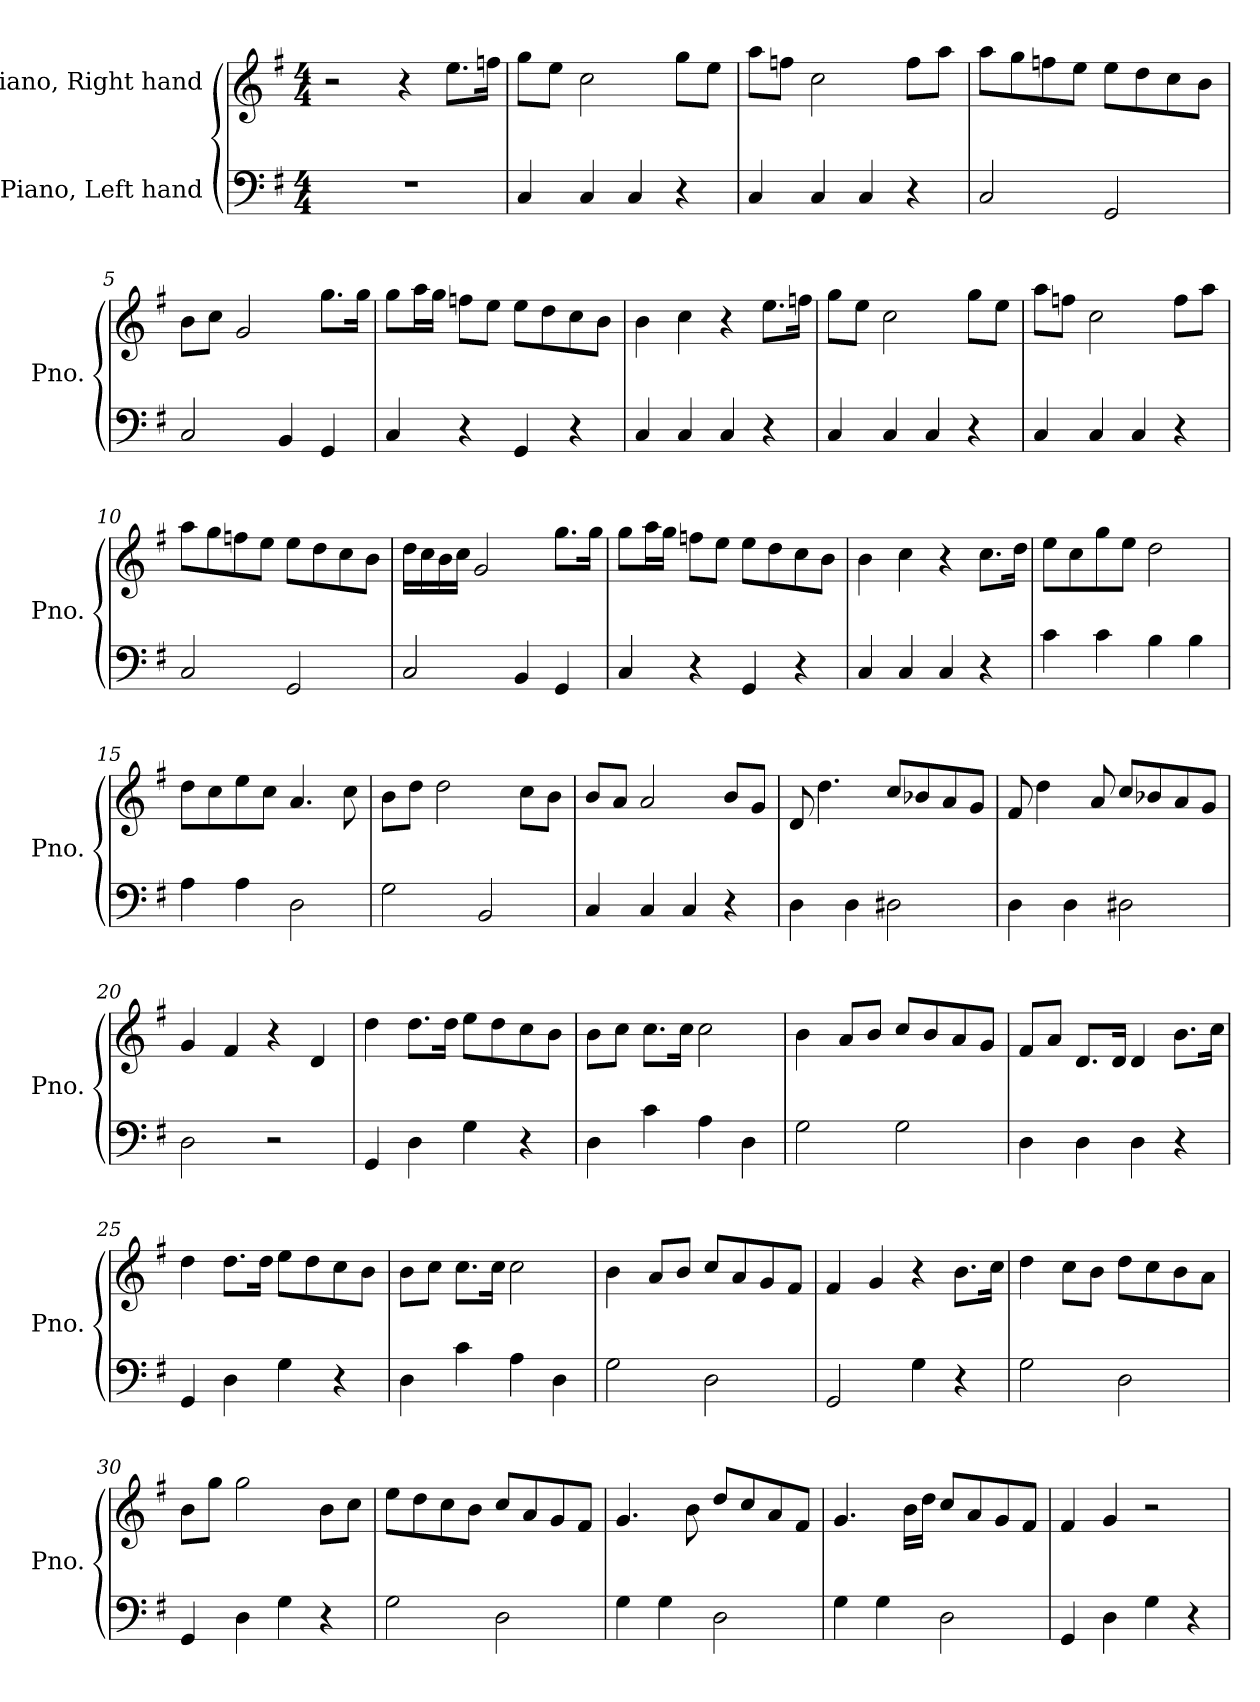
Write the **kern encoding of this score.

**kern	**kern
*part2	*part1
*staff2	*staff1
*I"Piano, Left hand	*I"Piano, Right hand
*I'Pno.	*I'Pno.
*clefF4	*clefG2
*k[f#]	*k[f#]
*M4/4	*M4/4
*MM120	*MM120
=1	=1
1r	2r
.	4r
.	8.ee\L
.	16ffn\Jk
=2	=2
4C/	8gg\L
.	8ee\J
4C/	2cc\
4C/	.
4r	8gg\L
.	8ee\J
=3	=3
4C/	8aa\L
.	8ffn\J
4C/	2cc\
4C/	.
4r	8ff\L
.	8aa\J
=4	=4
2C/	8aa\L
.	8gg\
.	8ffn\
.	8ee\J
2GG/	8ee\L
.	8dd\
.	8cc\
.	8b\J
=5	=5
2C/	8b\L
.	8cc\J
.	2g/
4BB/	.
4GG/	8.gg\L
.	16gg\Jk
!!LO:LB:g=z
=6	=6
4C/	8gg\L
.	16aa\L
.	16gg\JJ
4r	8ffn\L
.	8ee\J
4GG/	8ee\L
.	8dd\
4r	8cc\
.	8b\J
=7	=7
4C/	4b\
4C/	4cc\
4C/	4r
4r	8.ee\L
.	16ffn\Jk
=8	=8
4C/	8gg\L
.	8ee\J
4C/	2cc\
4C/	.
4r	8gg\L
.	8ee\J
=9	=9
4C/	8aa\L
.	8ffn\J
4C/	2cc\
4C/	.
4r	8ff\L
.	8aa\J
=10	=10
2C/	8aa\L
.	8gg\
.	8ffn\
.	8ee\J
2GG/	8ee\L
.	8dd\
.	8cc\
.	8b\J
!!LO:LB:g=z
=11	=11
2C/	16dd\LL
.	16cc\
.	16b\
.	16cc\JJ
.	2g/
4BB/	.
4GG/	8.gg\L
.	16gg\Jk
=12	=12
4C/	8gg\L
.	16aa\L
.	16gg\JJ
4r	8ffn\L
.	8ee\J
4GG/	8ee\L
.	8dd\
4r	8cc\
.	8b\J
=13	=13
4C/	4b\
4C/	4cc\
4C/	4r
4r	8.cc\L
.	16dd\Jk
=14	=14
4c\	8ee\L
.	8cc\
4c\	8gg\
.	8ee\J
4B\	2dd\
4B\	.
=15	=15
4A\	8dd\L
.	8cc\
4A\	8ee\
.	8cc\J
2D\	4.a/
.	8cc\
!!LO:LB:g=z
=16	=16
2G\	8b\L
.	8dd\J
.	2dd\
2BB/	.
.	8cc\L
.	8b\J
=17	=17
4C/	8b/L
.	8a/J
4C/	2a/
4C/	.
4r	8b/L
.	8g/J
=18	=18
4D\	8d/
.	4.dd\
4D\	.
2D#X\	8cc/L
.	8b-X/
.	8a/
.	8g/J
=19	=19
4D\	8f#/
.	4dd\
4D\	.
.	8a/
2D#X\	8cc/L
.	8b-X/
.	8a/
.	8g/J
=20	=20
2D\	4g/
.	4f#/
2r	4r
.	4d/
=21	=21
4GG/	4dd\
4D\	8.dd\L
.	16dd\Jk
4G\	8ee\L
.	8dd\
4r	8cc\
.	8b\J
!!LO:LB:g=z
=22	=22
4D\	8b\L
.	8cc\J
4c\	8.cc\L
.	16cc\Jk
4A\	2cc\
4D\	.
=23	=23
2G\	4b\
.	8a/L
.	8b/J
2G\	8cc/L
.	8b/
.	8a/
.	8g/J
=24	=24
4D\	8f#/L
.	8a/J
4D\	8.d/L
.	16d/Jk
4D\	4d/
4r	8.b\L
.	16cc\Jk
=25	=25
4GG/	4dd\
4D\	8.dd\L
.	16dd\Jk
4G\	8ee\L
.	8dd\
4r	8cc\
.	8b\J
=26	=26
4D\	8b\L
.	8cc\J
4c\	8.cc\L
.	16cc\Jk
4A\	2cc\
4D\	.
!!LO:LB:g=z
=27	=27
2G\	4b\
.	8a/L
.	8b/J
2D\	8cc/L
.	8a/
.	8g/
.	8f#/J
=28	=28
2GG/	4f#/
.	4g/
4G\	4r
4r	8.b\L
.	16cc\Jk
=29	=29
2G\	4dd\
.	8cc\L
.	8b\J
2D\	8dd\L
.	8cc\
.	8b\
.	8a\J
=30	=30
4GG/	8b\L
.	8gg\J
4D\	2gg\
4G\	.
4r	8b\L
.	8cc\J
=31	=31
2G\	8ee\L
.	8dd\
.	8cc\
.	8b\J
2D\	8cc/L
.	8a/
.	8g/
.	8f#/J
=32	=32
4G\	4.g/
4G\	.
.	8b\
2D\	8dd/L
.	8cc/
.	8a/
.	8f#/J
!!LO:PB:g=z
=33	=33
4G\	4.g/
4G\	.
.	16b\LL
.	16dd\JJ
2D\	8cc/L
.	8a/
.	8g/
.	8f#/J
=34	=34
4GG/	4f#/
4D\	4g/
4G\	2r
4r	.
=	=
*-	*-
